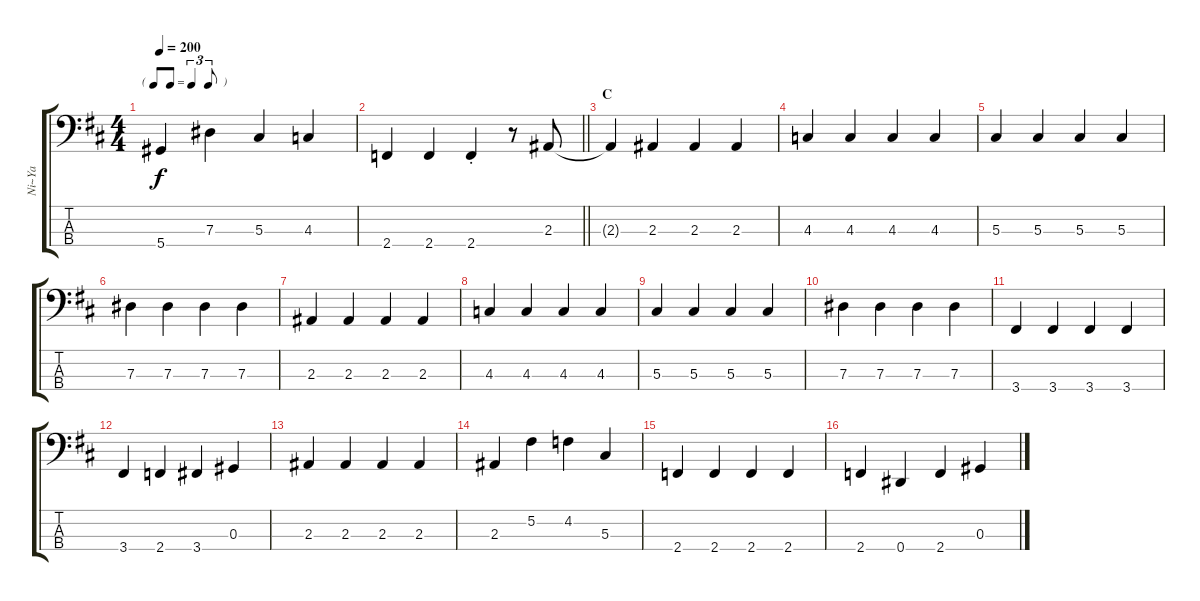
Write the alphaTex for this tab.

\track ("Ni~Ya" "Ni~Ya") {instrument electricbasspick}
\staff {score tabs}
\tuning (Gb2 Db2 Ab1 Eb1) {hide}
\ts (4 4)
\tf triplet8th
\tempo 200
\clef f4
\ks d
5.4.4{dy f} 7.3.4 5.3.4 4.3.4 |
\barLineRight lightlight
2.4.4 2.4.4 2.4{st}.4 r.8 2.3.8 |
\section ("" "C")
2.3{t}.4 2.3.4 2.3.4 2.3.4 |
4.3.4 4.3.4 4.3.4 4.3.4 |
5.3.4 5.3.4 5.3.4 5.3.4 |
7.3.4 7.3.4 7.3.4 7.3.4 |
2.3.4 2.3.4 2.3.4 2.3.4 |
4.3.4 4.3.4 4.3.4 4.3.4 |
5.3.4 5.3.4 5.3.4 5.3.4 |
7.3.4 7.3.4 7.3.4 7.3.4 |
3.4.4 3.4.4 3.4.4 3.4.4 |
3.4.4 2.4.4 3.4.4 0.3.4 |
2.3.4 2.3.4 2.3.4 2.3.4 |
2.3.4 5.2.4 4.2.4 5.3.4 |
2.4.4 2.4.4 2.4.4 2.4.4 |
2.4.4 0.4.4 2.4.4 0.3.4
